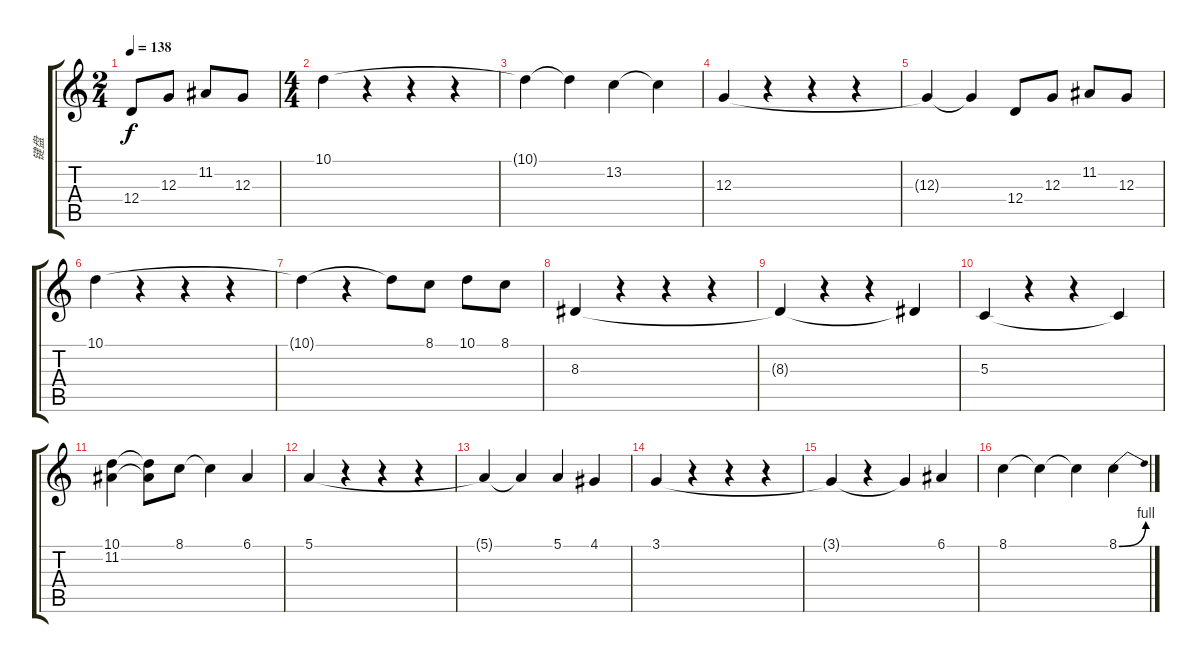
\track ("键盘" "键盘") {instrument harmonica}
\staff {score tabs}
\tuning (E4 B3 G3 D3 A2 E2) {hide}
\ts (2 4)
\tempo 138
\clef g2
\ks c
12.4.8{dy f instrument harmonica} 12.3.8 11.2.8 12.3.8 |
\ts (4 4)
10.1.4 r.4 r.4 r.4 |
10.1{t}.4 10.1{t}.4 13.2.4 13.2{t}.4 |
12.3.4 r.4 r.4 r.4 |
12.3{t}.4 12.3{t}.4 12.4.8 12.3.8 11.2.8 12.3.8 |
10.1.4 r.4 r.4 r.4 |
10.1{t}.4 r.4 10.1{t}.8 8.1.8 10.1.8 8.1.8 |
8.3.4 r.4 r.4 r.4 |
8.3{t}.4 r.4 r.4 8.3{t}.4 |
5.3.4 r.4 r.4 5.3{t}.4 |
(10.1 11.2).4 (10.1{t} 11.2{t}).8 8.1.8 8.1{t}.4 6.1.4 |
5.1.4 r.4 r.4 r.4 |
5.1{t}.4 5.1{t}.4 5.1.4 4.1.4 |
3.1.4 r.4 r.4 r.4 |
3.1{t}.4 r.4 3.1{t}.4 6.1.4 |
8.1.4 8.1{t}.4 8.1{t}.4 8.1{be (bend 0 0 60 4)}.4
